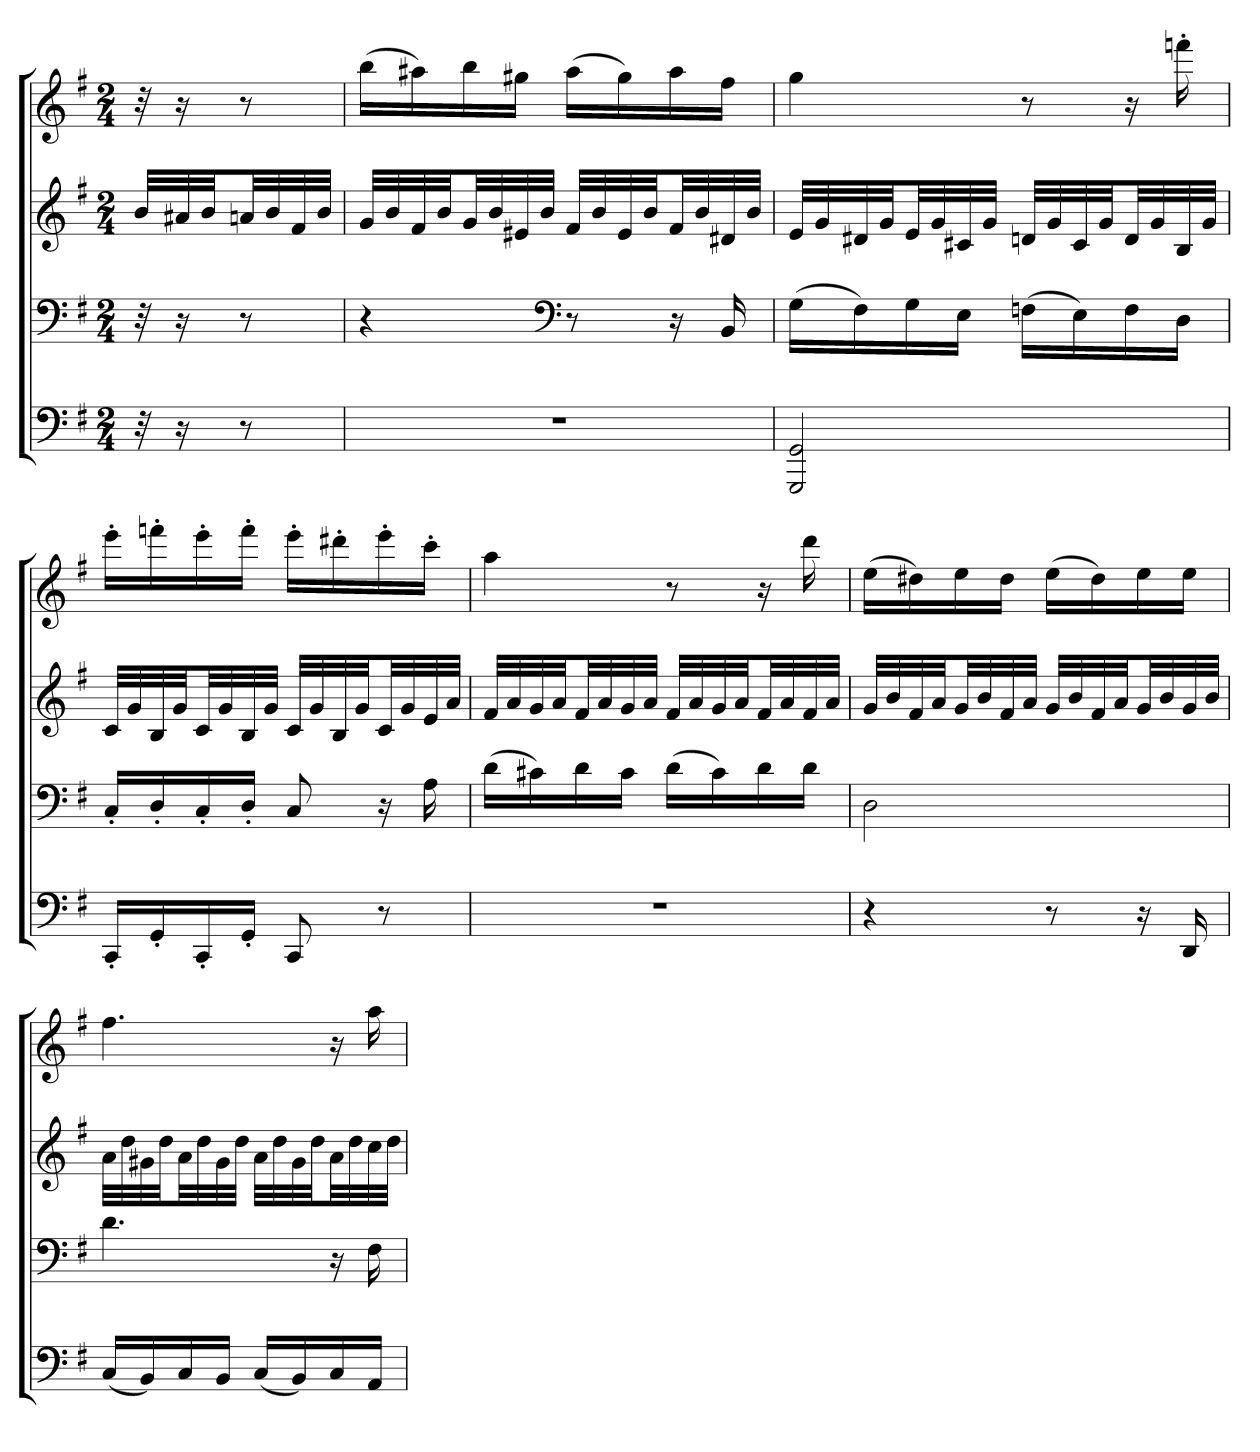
**kern	**kern	**kern	**kern
*part4	*part3	*part2	*part1
*staff4	*staff3	*staff2	*staff1
*clefF4	*clefF4	*clefG2	*clefG2
*k[f#]	*k[f#]	*k[f#]	*k[f#]
*G:	*G:	*G:	*G:
*M2/4	*M2/4	*M2/4	*M2/4
=	=	=	=
32r	32r	32bLLL	32r
16r	16r	32a#X	16r
.	.	32bJJ	.
8r	8r	32anLL	8r
.	.	32b	.
.	.	32f#	.
.	.	32bJJJ	.
=	=	=	=
2r	4r	32gLLL	(16bbLL
.	.	32b	.
.	.	32f#	16aa#X)
.	.	32bJJ	.
.	.	32gLL	16bb
.	.	32b	.
.	.	32e#X	16gg#XJJ
.	.	32bJJJ	.
*	*clefF4	*	*
.	8r	32f#LLL	(16aa#LL
.	.	32b	.
.	.	32e#	16gg#)
.	.	32bJJ	.
.	16r	32f#LL	16aa#
.	.	32b	.
.	16BB	32d#X	16ff#JJ
.	.	32bJJJ	.
=	=	=	=
2GGG 2GG	(16GLL	32eLLL	4gg
.	.	32g	.
.	16F#)	32d#X	.
.	.	32gJJ	.
.	16G	32eLL	.
.	.	32g	.
.	16EJJ	32c#X	.
.	.	32gJJJ	.
.	(16FnLL	32dnLLL	8r
.	.	32g	.
.	16E)	32c#	.
.	.	32gJJ	.
.	16F	32dLL	16r
.	.	32g	.
.	16DJJ	32B	16fffn'
.	.	32gJJJ	.
=	=	=	=
16CC'LL	16C'LL	32cLLL	16eee'LL
.	.	32g	.
16GG'	16D'	32B	16fffn'
.	.	32gJJ	.
16CC'	16C'	32cLL	16eee'
.	.	32g	.
16GG'JJ	16D'JJ	32B	16fff'JJ
.	.	32gJJJ	.
8CC	8C	32cLLL	16eee'LL
.	.	32g	.
.	.	32B	16ddd#X'
.	.	32gJJ	.
8r	16r	32cLL	16eee'
.	.	32g	.
.	16A	32e	16ccc'JJ
.	.	32aJJJ	.
=	=	=	=
2r	(16dLL	32f#LLL	4aa
.	.	32a	.
.	16c#X)	32g	.
.	.	32aJJ	.
.	16d	32f#LL	.
.	.	32a	.
.	16c#JJ	32g	.
.	.	32aJJJ	.
.	(16dLL	32f#LLL	8r
.	.	32a	.
.	16c#)	32g	.
.	.	32aJJ	.
.	16d	32f#LL	16r
.	.	32a	.
.	16dJJ	32f#	16ddd
.	.	32aJJJ	.
=	=	=	=
4r	2D	32gLLL	(16eeLL
.	.	32b	.
.	.	32f#	16dd#X)
.	.	32aJJ	.
.	.	32gLL	16ee
.	.	32b	.
.	.	32f#	16dd#JJ
.	.	32aJJJ	.
8r	.	32gLLL	(16eeLL
.	.	32b	.
.	.	32f#	16dd#)
.	.	32aJJ	.
16r	.	32gLL	16ee
.	.	32b	.
16DD	.	32g	16eeJJ
.	.	32bJJJ	.
=	=	=	=
(16CLL	4.d	32aLLL	4.ff#
.	.	32dd	.
16BB)	.	32g#X	.
.	.	32ddJJ	.
16C	.	32aLL	.
.	.	32dd	.
16BBJJ	.	32g#	.
.	.	32ddJJJ	.
(16CLL	.	32aLLL	.
.	.	32dd	.
16BB)	.	32g#	.
.	.	32ddJJ	.
16C	16r	32aLL	16r
.	.	32dd	.
16AAJJ	16F#	32cc	16aa
.	.	32ddJJJ	.
=	=	=	=
*-	*-	*-	*-
